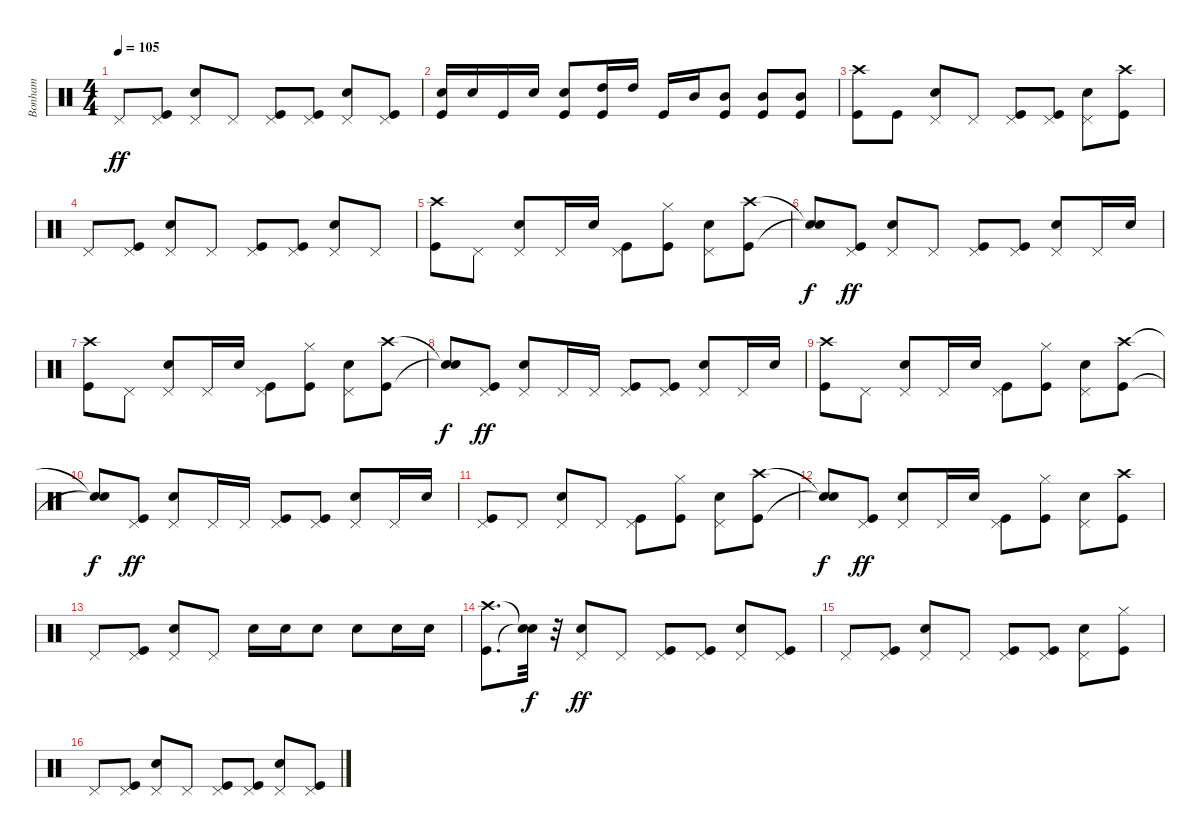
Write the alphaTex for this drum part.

\track ("Bonham" "Bonham") {instrument percussion}
\staff {score}
\articulation defaults
\ts (4 4)
\tempo 105
\clef neutral
\ks c "Pedal Hi-Hat (hit)".8{dy ff}
("Kick (hit)" "Pedal Hi-Hat (hit)").8 ("Snare (hit) 2" "Pedal Hi-Hat (hit)").8 "Pedal Hi-Hat (hit)".8 ("Kick (hit)" "Pedal Hi-Hat (hit)").8 ("Kick (hit)" "Pedal Hi-Hat (hit)").8 ("Snare (hit) 2" "Pedal Hi-Hat (hit)").8 ("Kick (hit)" "Pedal Hi-Hat (hit)").8 |
("Kick (hit)" "Snare (hit) 2").16 "Snare (hit) 2".16 "Kick (hit)".16 "Snare (hit) 2".16 ("Kick (hit)" "Snare (hit) 2").8 ("Kick (hit)" "High Tom (hit)").16 "High Tom (hit)".16 "Kick (hit)".16 "Mid Tom (hit)".16 ("Kick (hit)" "Mid Tom (hit)").8 ("Kick (hit)" "Mid Tom (hit)").8 ("Kick (hit)" "Mid Tom (hit)").8 |
("Kick (hit)" "Crash high (hit)").8 "Kick (hit)".8 ("Snare (hit) 2" "Pedal Hi-Hat (hit)").8 "Pedal Hi-Hat (hit)".8 ("Kick (hit)" "Pedal Hi-Hat (hit)").8 ("Kick (hit)" "Pedal Hi-Hat (hit)").8 ("Snare (hit) 2" "Pedal Hi-Hat (hit)").8 ("Kick (hit)" "Crash high (hit)").8 |
"Pedal Hi-Hat (hit)".8 ("Kick (hit)" "Pedal Hi-Hat (hit)").8 ("Snare (hit) 2" "Pedal Hi-Hat (hit)").8 "Pedal Hi-Hat (hit)".8 ("Kick (hit)" "Pedal Hi-Hat (hit)").8 ("Kick (hit)" "Pedal Hi-Hat (hit)").8 ("Snare (hit) 2" "Pedal Hi-Hat (hit)").8 "Pedal Hi-Hat (hit)".8 |
("Kick (hit)" "Crash high (hit)").8 "Pedal Hi-Hat (hit)".8 ("Snare (hit) 2" "Pedal Hi-Hat (hit)").8 "Pedal Hi-Hat (hit)".16 "Snare (hit) 2".16 ("Kick (hit)" "Pedal Hi-Hat (hit)").8 ("Kick (hit)" "Hi-Hat (closed)").8 ("Snare (hit) 2" "Pedal Hi-Hat (hit)").8 ("Kick (hit)" "Crash high (hit)").8 |
("Snare (hit)"{t} "Snare (hit)"{t}).8{dy f} ("Kick (hit)" "Pedal Hi-Hat (hit)").8{dy ff} ("Snare (hit) 2" "Pedal Hi-Hat (hit)").8 "Pedal Hi-Hat (hit)".8 ("Kick (hit)" "Pedal Hi-Hat (hit)").8 ("Kick (hit)" "Pedal Hi-Hat (hit)").8 ("Snare (hit) 2" "Pedal Hi-Hat (hit)").8 "Pedal Hi-Hat (hit)".16 "Snare (hit) 2".16 |
("Kick (hit)" "Crash high (hit)").8 "Pedal Hi-Hat (hit)".8 ("Snare (hit) 2" "Pedal Hi-Hat (hit)").8 "Pedal Hi-Hat (hit)".16 "Snare (hit) 2".16 ("Kick (hit)" "Pedal Hi-Hat (hit)").8 ("Kick (hit)" "Hi-Hat (closed)").8 ("Snare (hit) 2" "Pedal Hi-Hat (hit)").8 ("Kick (hit)" "Crash high (hit)").8 |
("Snare (hit)"{t} "Snare (hit)"{t}).8{dy f} ("Kick (hit)" "Pedal Hi-Hat (hit)").8{dy ff} ("Snare (hit) 2" "Pedal Hi-Hat (hit)").8 "Pedal Hi-Hat (hit)".16 "Pedal Hi-Hat (hit)".16 ("Kick (hit)" "Pedal Hi-Hat (hit)").8 ("Kick (hit)" "Pedal Hi-Hat (hit)").8 ("Snare (hit) 2" "Pedal Hi-Hat (hit)").8 "Pedal Hi-Hat (hit)".16 "Snare (hit) 2".16 |
("Kick (hit)" "Crash high (hit)").8 "Pedal Hi-Hat (hit)".8 ("Snare (hit) 2" "Pedal Hi-Hat (hit)").8 "Pedal Hi-Hat (hit)".16 "Snare (hit) 2".16 ("Kick (hit)" "Pedal Hi-Hat (hit)").8 ("Kick (hit)" "Hi-Hat (closed)").8 ("Snare (hit) 2" "Pedal Hi-Hat (hit)").8 ("Kick (hit)" "Crash high (hit)").8 |
("Snare (hit)"{t} "Snare (hit)"{t}).8{dy f} ("Kick (hit)" "Pedal Hi-Hat (hit)").8{dy ff} ("Snare (hit) 2" "Pedal Hi-Hat (hit)").8 "Pedal Hi-Hat (hit)".16 "Pedal Hi-Hat (hit)".16 ("Kick (hit)" "Pedal Hi-Hat (hit)").8 ("Kick (hit)" "Pedal Hi-Hat (hit)").8 ("Snare (hit) 2" "Pedal Hi-Hat (hit)").8 "Pedal Hi-Hat (hit)".16 "Snare (hit) 2".16 |
("Kick (hit)" "Pedal Hi-Hat (hit)").8 "Pedal Hi-Hat (hit)".8 ("Snare (hit) 2" "Pedal Hi-Hat (hit)").8 "Pedal Hi-Hat (hit)".8 ("Kick (hit)" "Pedal Hi-Hat (hit)").8 ("Kick (hit)" "Hi-Hat (closed)").8 ("Snare (hit) 2" "Pedal Hi-Hat (hit)").8 ("Kick (hit)" "Crash high (hit)").8 |
("Snare (hit)"{t} "Snare (hit)"{t}).8{dy f} ("Kick (hit)" "Pedal Hi-Hat (hit)").8{dy ff} ("Snare (hit) 2" "Pedal Hi-Hat (hit)").8 "Pedal Hi-Hat (hit)".16 "Snare (hit) 2".16 ("Kick (hit)" "Pedal Hi-Hat (hit)").8 ("Kick (hit)" "Hi-Hat (closed)").8 ("Snare (hit) 2" "Pedal Hi-Hat (hit)").8 ("Kick (hit)" "Crash high (hit)").8 |
"Pedal Hi-Hat (hit)".8 ("Kick (hit)" "Pedal Hi-Hat (hit)").8 ("Snare (hit) 2" "Pedal Hi-Hat (hit)").8 "Pedal Hi-Hat (hit)".8 "Snare (hit) 2".16 "Snare (hit) 2".16 "Snare (hit) 2".8 "Snare (hit) 2".8 "Snare (hit) 2".16 "Snare (hit) 2".16 |
("Kick (hit)" "Crash high (hit)").8{d} ("Snare (hit)"{t} "Snare (hit)"{t}).32{dy f} r.32 ("Snare (hit) 2" "Pedal Hi-Hat (hit)").8{dy ff} "Pedal Hi-Hat (hit)".8 ("Kick (hit)" "Pedal Hi-Hat (hit)").8 ("Kick (hit)" "Pedal Hi-Hat (hit)").8 ("Snare (hit) 2" "Pedal Hi-Hat (hit)").8 ("Kick (hit)" "Pedal Hi-Hat (hit)").8 |
"Pedal Hi-Hat (hit)".8 ("Kick (hit)" "Pedal Hi-Hat (hit)").8 ("Snare (hit) 2" "Pedal Hi-Hat (hit)").8 "Pedal Hi-Hat (hit)".8 ("Kick (hit)" "Pedal Hi-Hat (hit)").8 ("Kick (hit)" "Pedal Hi-Hat (hit)").8 ("Snare (hit) 2" "Pedal Hi-Hat (hit)").8 ("Kick (hit)" "Hi-Hat (closed)").8 |
"Pedal Hi-Hat (hit)".8 ("Kick (hit)" "Pedal Hi-Hat (hit)").8 ("Snare (hit) 2" "Pedal Hi-Hat (hit)").8 "Pedal Hi-Hat (hit)".8 ("Kick (hit)" "Pedal Hi-Hat (hit)").8 ("Kick (hit)" "Pedal Hi-Hat (hit)").8 ("Snare (hit) 2" "Pedal Hi-Hat (hit)").8 ("Kick (hit)" "Pedal Hi-Hat (hit)").8
